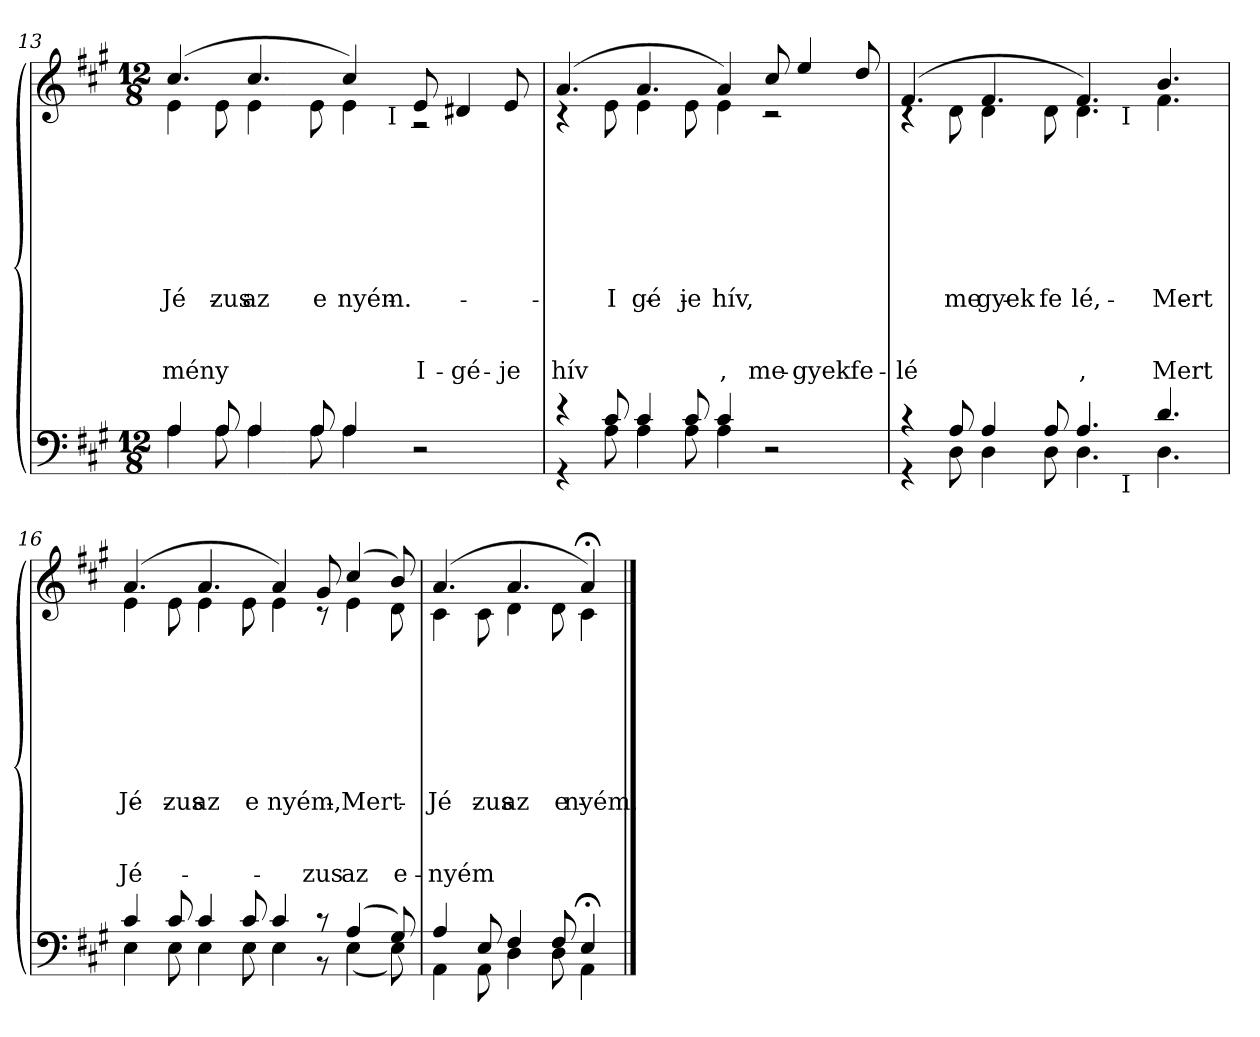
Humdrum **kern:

**kern	**kern	**text	**text	**text	**text	**text	**text	**text	**text	**text	**text
*part2	*part1	*part1	*part1	*part1	*part1	*part1	*part1	*part1	*part1	*part1	*part1
*staff2	*staff1	*staff1	*staff1	*staff1	*staff1	*staff1	*staff1	*staff1	*staff1	*staff1	*staff1
*clefF4	*clefG2	*	*	*	*	*	*	*	*	*	*
*k[f#c#g#]	*k[f#c#g#]	*	*	*	*	*	*	*	*	*	*
*f#:	*f#:	*	*	*	*	*	*	*	*	*	*
*M12/8	*M12/8	*	*	*	*	*	*	*	*	*	*
=13	=13	=13	=13	=13	=13	=13	=13	=13	=13	=13	=13
*^	*	*	*	*	*	*	*	*	*	*	*
!	!	!	!	!	!	!	!	!	!	!	!	!LO:LY:a
*	*	*^	*	*	*	*	*	*	*	*	*	*
!	!	!	!	!	!	!	!	!	!	!LO:LY:b	!	!	!
*	*	*	*^	*	*	*	*	*	*	*	*	*	*
4A/	4A\	(4.cc#/	4e\	2ryy	.	.	.	.	.	.	Jé-	.	.	-mény
!	!	!	!	!	!	!	!	!	!	!	!LO:LY:b	!	!	!
8A/	8A\	.	8e\	.	.	.	.	.	.	.	-zus	.	.	.
!	!	!	!	!	!	!	!	!	!	!	!LO:LY:b	!	!	!
4A/	4A\	4.cc#/	4e\	.	.	.	.	.	.	.	az	.	.	.
.	.	.	.	4ryy	.	.	.	.	.	.	.	.	.	.
!	!	!	!	!	!	!	!	!	!	!	!LO:LY:b	!	!	!
8A/	8A\	.	8e\	.	.	.	.	.	.	.	e-	.	.	.
!	!	!	!	!	!	!	!	!	!	!	!	!	!	!LO:LY:a
!	!	!	!	!	!	!	!	!	!	!	!LO:LY:b	!	!	!
4A/	4A\	4cc#/)	4e\	8ryy	.	.	.	.	.	.	-nyém.	.	.	.
.	.	.	.	32ryy	.	.	.	.	.	.	.	.	.	.
!	!	!	!	!LO:TX:b:t=I	!	!	!	!	!	!	!	!	!	!
.	.	.	.	2ryy	.	.	.	.	.	.	.	.	.	.
!	!	!	!	!	!	!	!	!	!	!	!	!	!	!LO:LY:a
2r	2ryy	8e/	2rB	.	.	.	.	.	.	.	.	.	.	I-
!	!	!	!	!	!	!	!	!	!	!	!	!	!	!LO:LY:a
.	.	4d#X/	.	.	.	.	.	.	.	.	.	.	.	-gé-
!	!	!	!	!	!	!	!	!	!	!	!	!	!	!LO:LY:a
.	.	8e/	.	.	.	.	.	.	.	.	.	.	.	-je
.	.	.	.	16.ryy	.	.	.	.	.	.	.	.	.	.
*	*	*v	*v	*v	*	*	*	*	*	*	*	*	*	*
!!LO:LB:g=z
=14	=14	=14	=14	=14	=14	=14	=14	=14	=14	=14	=14	=14
*	*	*^	*	*	*	*	*	*	*	*	*	*
*	*	*	*^	*	*	*	*	*	*	*	*	*	*
!	!	!	!	!	!	!	!	!	!	!	!	!	!	!LO:LY:a
*	*	*	*v	*v	*	*	*	*	*	*	*	*	*	*
4r	4r	(4.a/	4rc	.	.	.	.	.	.	.	.	.	hív
!	!	!	!	!	!	!	!	!	!	!LO:LY:b	!	!	!
8c#/	8A\	.	8e\	.	.	.	.	.	.	I-	.	.	.
!	!	!	!	!	!	!	!	!	!	!LO:LY:b	!	!	!
4c#/	4A\	4.a/	4e\	.	.	.	.	.	.	-gé-	.	.	.
!	!	!	!	!	!	!	!	!	!	!LO:LY:b	!	!	!
8c#/	8A\	.	8e\	.	.	.	.	.	.	-je	.	.	.
!	!	!	!	!	!	!	!	!	!	!	!	!	!LO:LY:a
!	!	!	!	!	!	!	!	!	!	!LO:LY:b	!	!	!
4c#/	4A\	4a/)	4e\	.	.	.	.	.	.	hív,	.	.	,
!	!	!	!	!	!	!	!	!	!	!	!	!	!LO:LY:a
2r	2ryy	8cc#/	2rc	.	.	.	.	.	.	.	.	.	me-
!	!	!	!	!	!	!	!	!	!	!	!	!	!LO:LY:a
.	.	4ee/	.	.	.	.	.	.	.	.	.	.	-gyek
!	!	!	!	!	!	!	!	!	!	!	!	!	!LO:LY:a
.	.	8dd/	.	.	.	.	.	.	.	.	.	.	fe-
*	*	*v	*v	*	*	*	*	*	*	*	*	*	*
=15	=15	=15	=15	=15	=15	=15	=15	=15	=15	=15	=15	=15
!	!	!	!	!	!	!	!	!	!	!	!	!LO:LY:a
*	*^	*^	*	*	*	*	*	*	*	*	*	*
*	*	*	*	*^	*	*	*	*	*	*	*	*	*	*
4r	4r	2ryy	(>4.f#/	4rB	2ryy	.	.	.	.	.	.	.	.	.	-lé
!	!	!	!	!	!	!	!	!	!	!	!	!LO:LY:b	!	!	!
8A/	8D\	.	.	8d\	.	.	.	.	.	.	.	me-	.	.	.
!	!	!	!	!	!	!	!	!	!	!	!	!LO:LY:b	!	!	!
4A/	4D\	.	4.f#/	4d\	.	.	.	.	.	.	.	-gyek	.	.	.
.	.	4...ryy	.	.	4...ryy	.	.	.	.	.	.	.	.	.	.
!	!	!	!	!	!	!	!	!	!	!	!	!LO:LY:b	!	!	!
8A/	8D\	.	.	8d\	.	.	.	.	.	.	.	fe-	.	.	.
!	!	!	!	!	!	!	!	!	!	!	!	!	!	!	!LO:LY:a
!	!	!	!	!	!	!	!	!	!	!	!	!LO:LY:b	!	!	!
4.A/	4.D\	.	4.f#/)	4.d\	.	.	.	.	.	.	.	-lé,	.	.	,
!	!	!	!	!	!LO:TX:b:t=I	!	!	!	!	!	!	!	!	!	!
!	!	!LO:TX:b:t=I	!	!	!	!	!	!	!	!	!	!	!	!	!
.	.	2ryy	.	.	2ryy	.	.	.	.	.	.	.	.	.	.
!	!	!	!	!	!	!	!	!	!	!	!	!	!	!	!LO:LY:a
!	!	!	!	!	!	!	!	!	!	!	!	!LO:LY:b	!	!	!
4.d/	4.D\	.	4.b/	4.f#\	.	.	.	.	.	.	.	Mert	.	.	Mert
.	.	32ryy	.	.	32ryy	.	.	.	.	.	.	.	.	.	.
*	*v	*v	*	*	*	*	*	*	*	*	*	*	*	*	*
*	*	*v	*v	*v	*	*	*	*	*	*	*	*	*	*
!!LO:LB:g=z
=16	=16	=16	=16	=16	=16	=16	=16	=16	=16	=16	=16	=16
*	*^	*^	*	*	*	*	*	*	*	*	*	*
*	*	*	*	*^	*	*	*	*	*	*	*	*	*	*
!	!	!	!	!	!	!	!	!	!	!	!	!	!	!	!LO:LY:a
*	*v	*v	*	*	*	*	*	*	*	*	*	*	*	*	*
*	*	*	*v	*v	*	*	*	*	*	*	*	*	*	*
*	*^	*	*^	*	*	*	*	*	*	*	*	*	*
!	!	!	!	!	!	!	!	!	!	!	!	!LO:LY:b	!	!	!
*	*v	*v	*	*	*	*	*	*	*	*	*	*	*	*	*
*	*	*	*v	*v	*	*	*	*	*	*	*	*	*	*
4c#/	4E\	(4.a/	4e\	.	.	.	.	.	.	Jé-	.	.	Jé-
!	!	!	!	!	!	!	!	!	!	!LO:LY:b	!	!	!
8c#/	8E\	.	8e\	.	.	.	.	.	.	-zus	.	.	.
!	!	!	!	!	!	!	!	!	!	!LO:LY:b	!	!	!
4c#/	4E\	4.a/	4e\	.	.	.	.	.	.	az	.	.	.
!	!	!	!	!	!	!	!	!	!	!LO:LY:b	!	!	!
8c#/	8E\	.	8e\	.	.	.	.	.	.	e-	.	.	.
!	!	!	!	!	!	!	!	!	!	!LO:LY:b	!	!	!
4c#/	4E\	4a/)	4e\	.	.	.	.	.	.	-nyém,	.	.	.
!	!	!	!	!	!	!	!	!	!	!	!	!	!LO:LY:a
8r	8r	8g#/	8rc	.	.	.	.	.	.	.	.	.	-zus
!	!	!	!	!	!	!	!	!	!	!	!	!	!LO:LY:a
!	!	!	!	!	!	!	!	!	!	!LO:LY:b	!	!	!
(>4A/	(<4E\	(<4cc#/	4e\	.	.	.	.	.	.	Mert	.	.	az
!	!	!	!	!	!	!	!	!	!	!	!	!	!LO:LY:a
8G#/)	8E\)	8b/)	8d\	.	.	.	.	.	.	.	.	.	e-
=17	=17	=17	=17	=17	=17	=17	=17	=17	=17	=17	=17	=17	=17
!	!	!	!	!	!	!	!	!	!	!	!	!	!LO:LY:a
!	!	!	!	!	!	!	!	!	!	!LO:LY:b	!	!	!
4A/	4AA\	(4.a/	4c#\	.	.	.	.	.	.	Jé-	.	.	-nyém
!	!	!	!	!	!	!	!	!	!	!LO:LY:b	!	!	!
8E/	8AA\	.	8c#\	.	.	.	.	.	.	-zus	.	.	.
!	!	!	!	!	!	!	!	!	!	!LO:LY:b	!	!	!
4F#/	4D\	4.a/	4d\	.	.	.	.	.	.	az	.	.	.
!	!	!	!	!	!	!	!	!	!	!LO:LY:b	!	!	!
8F#/	8D\	.	8d\	.	.	.	.	.	.	e-	.	.	.
!	!	!	!	!	!	!	!	!	!	!	!	!	!LO:LY:a
!	!	!	!	!	!	!	!	!	!	!LO:LY:b	!	!	!
4E;/	4AA\	4a;/)	4c#\	.	.	.	.	.	.	-nyém.	.	.	.
*v	*v	*	*	*	*	*	*	*	*	*	*	*	*
*	*v	*v	*	*	*	*	*	*	*	*	*	*
==	==	==	==	==	==	==	==	==	==	==	==
*-	*-	*-	*-	*-	*-	*-	*-	*-	*-	*-	*-
